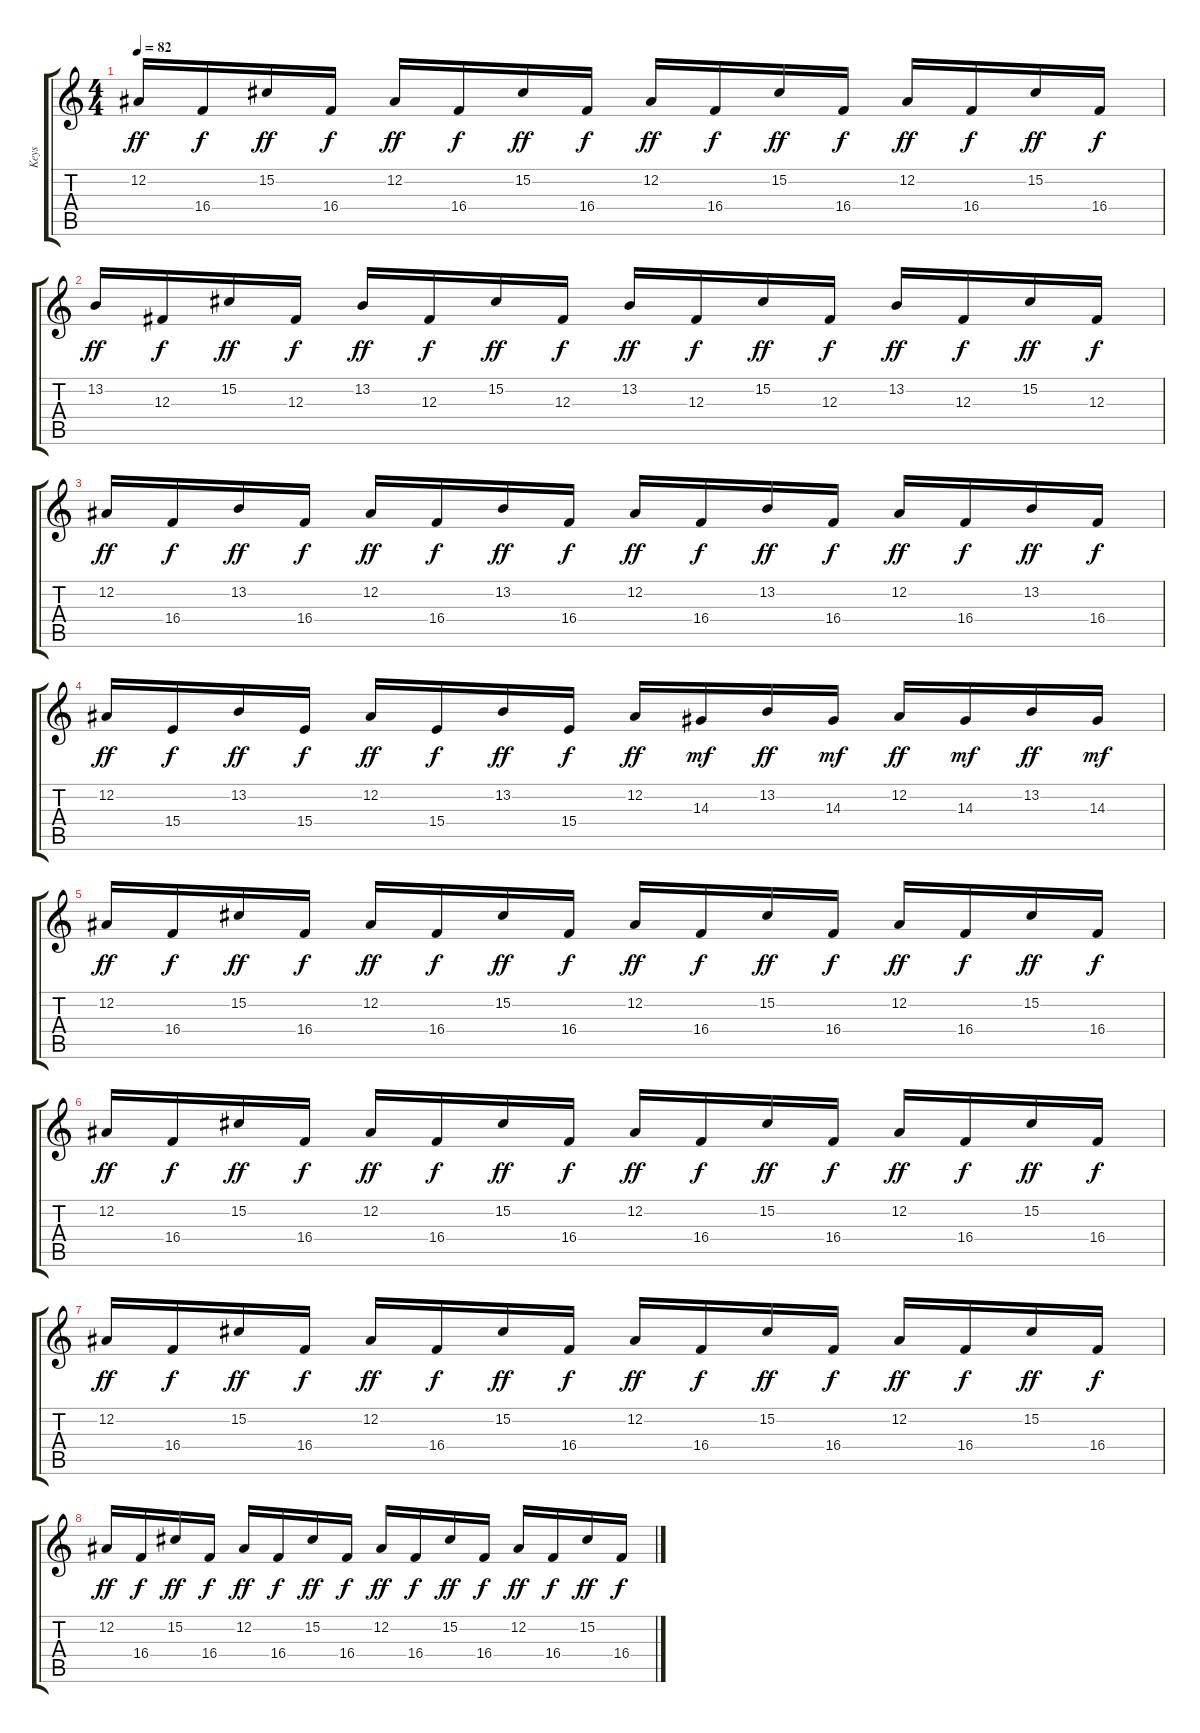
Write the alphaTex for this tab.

\track ("Keys" "Keys") {instrument pad2warm}
\staff {score tabs}
\tuning (Eb4 Bb3 Gb3 Db3 Ab2 Eb2) {hide}
\ts (4 4)
\tempo 82
\clef g2
\ks c
12.2.16{dy ff} 16.4.16{dy f} 15.2.16{dy ff} 16.4.16{dy f} 12.2.16{dy ff} 16.4.16{dy f} 15.2.16{dy ff} 16.4.16{dy f} 12.2.16{dy ff} 16.4.16{dy f} 15.2.16{dy ff} 16.4.16{dy f} 12.2.16{dy ff} 16.4.16{dy f} 15.2.16{dy ff} 16.4.16{dy f} |
13.2.16{dy ff} 12.3.16{dy f} 15.2.16{dy ff} 12.3.16{dy f} 13.2.16{dy ff} 12.3.16{dy f} 15.2.16{dy ff} 12.3.16{dy f} 13.2.16{dy ff} 12.3.16{dy f} 15.2.16{dy ff} 12.3.16{dy f} 13.2.16{dy ff} 12.3.16{dy f} 15.2.16{dy ff} 12.3.16{dy f} |
12.2.16{dy ff} 16.4.16{dy f} 13.2.16{dy ff} 16.4.16{dy f} 12.2.16{dy ff} 16.4.16{dy f} 13.2.16{dy ff} 16.4.16{dy f} 12.2.16{dy ff} 16.4.16{dy f} 13.2.16{dy ff} 16.4.16{dy f} 12.2.16{dy ff} 16.4.16{dy f} 13.2.16{dy ff} 16.4.16{dy f} |
12.2.16{dy ff} 15.4.16{dy f} 13.2.16{dy ff} 15.4.16{dy f} 12.2.16{dy ff} 15.4.16{dy f} 13.2.16{dy ff} 15.4.16{dy f} 12.2.16{dy ff} 14.3.16{dy mf} 13.2.16{dy ff} 14.3.16{dy mf} 12.2.16{dy ff} 14.3.16{dy mf} 13.2.16{dy ff} 14.3.16{dy mf} |
12.2.16{dy ff} 16.4.16{dy f} 15.2.16{dy ff} 16.4.16{dy f} 12.2.16{dy ff} 16.4.16{dy f} 15.2.16{dy ff} 16.4.16{dy f} 12.2.16{dy ff} 16.4.16{dy f} 15.2.16{dy ff} 16.4.16{dy f} 12.2.16{dy ff} 16.4.16{dy f} 15.2.16{dy ff} 16.4.16{dy f} |
12.2.16{dy ff} 16.4.16{dy f} 15.2.16{dy ff} 16.4.16{dy f} 12.2.16{dy ff} 16.4.16{dy f} 15.2.16{dy ff} 16.4.16{dy f} 12.2.16{dy ff} 16.4.16{dy f} 15.2.16{dy ff} 16.4.16{dy f} 12.2.16{dy ff} 16.4.16{dy f} 15.2.16{dy ff} 16.4.16{dy f} |
12.2.16{dy ff} 16.4.16{dy f} 15.2.16{dy ff} 16.4.16{dy f} 12.2.16{dy ff} 16.4.16{dy f} 15.2.16{dy ff} 16.4.16{dy f} 12.2.16{dy ff} 16.4.16{dy f} 15.2.16{dy ff} 16.4.16{dy f} 12.2.16{dy ff} 16.4.16{dy f} 15.2.16{dy ff} 16.4.16{dy f} |
12.2.16{dy ff} 16.4.16{dy f} 15.2.16{dy ff} 16.4.16{dy f} 12.2.16{dy ff} 16.4.16{dy f} 15.2.16{dy ff} 16.4.16{dy f} 12.2.16{dy ff} 16.4.16{dy f} 15.2.16{dy ff} 16.4.16{dy f} 12.2.16{dy ff} 16.4.16{dy f} 15.2.16{dy ff} 16.4.16{dy f}
